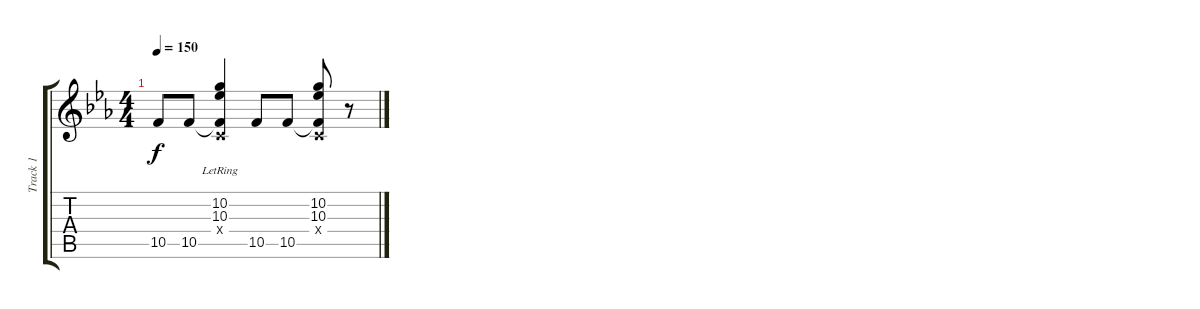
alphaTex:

\track ("Track 1" "Track 1") {instrument distortionguitar}
\staff {score tabs}
\tuning (D4 A3 F3 C3 G2 C2) {hide}
\ts (4 4)
\tempo 150
\clef g2
\ks cminor
10.5.8{dy f} 10.5.8 (10.2{lr} 10.3{lr} 0.4{x} 10.5{t}).4 10.5.8 10.5.8 (10.2 10.3 0.4{x} 10.5{t}).8 r.8
